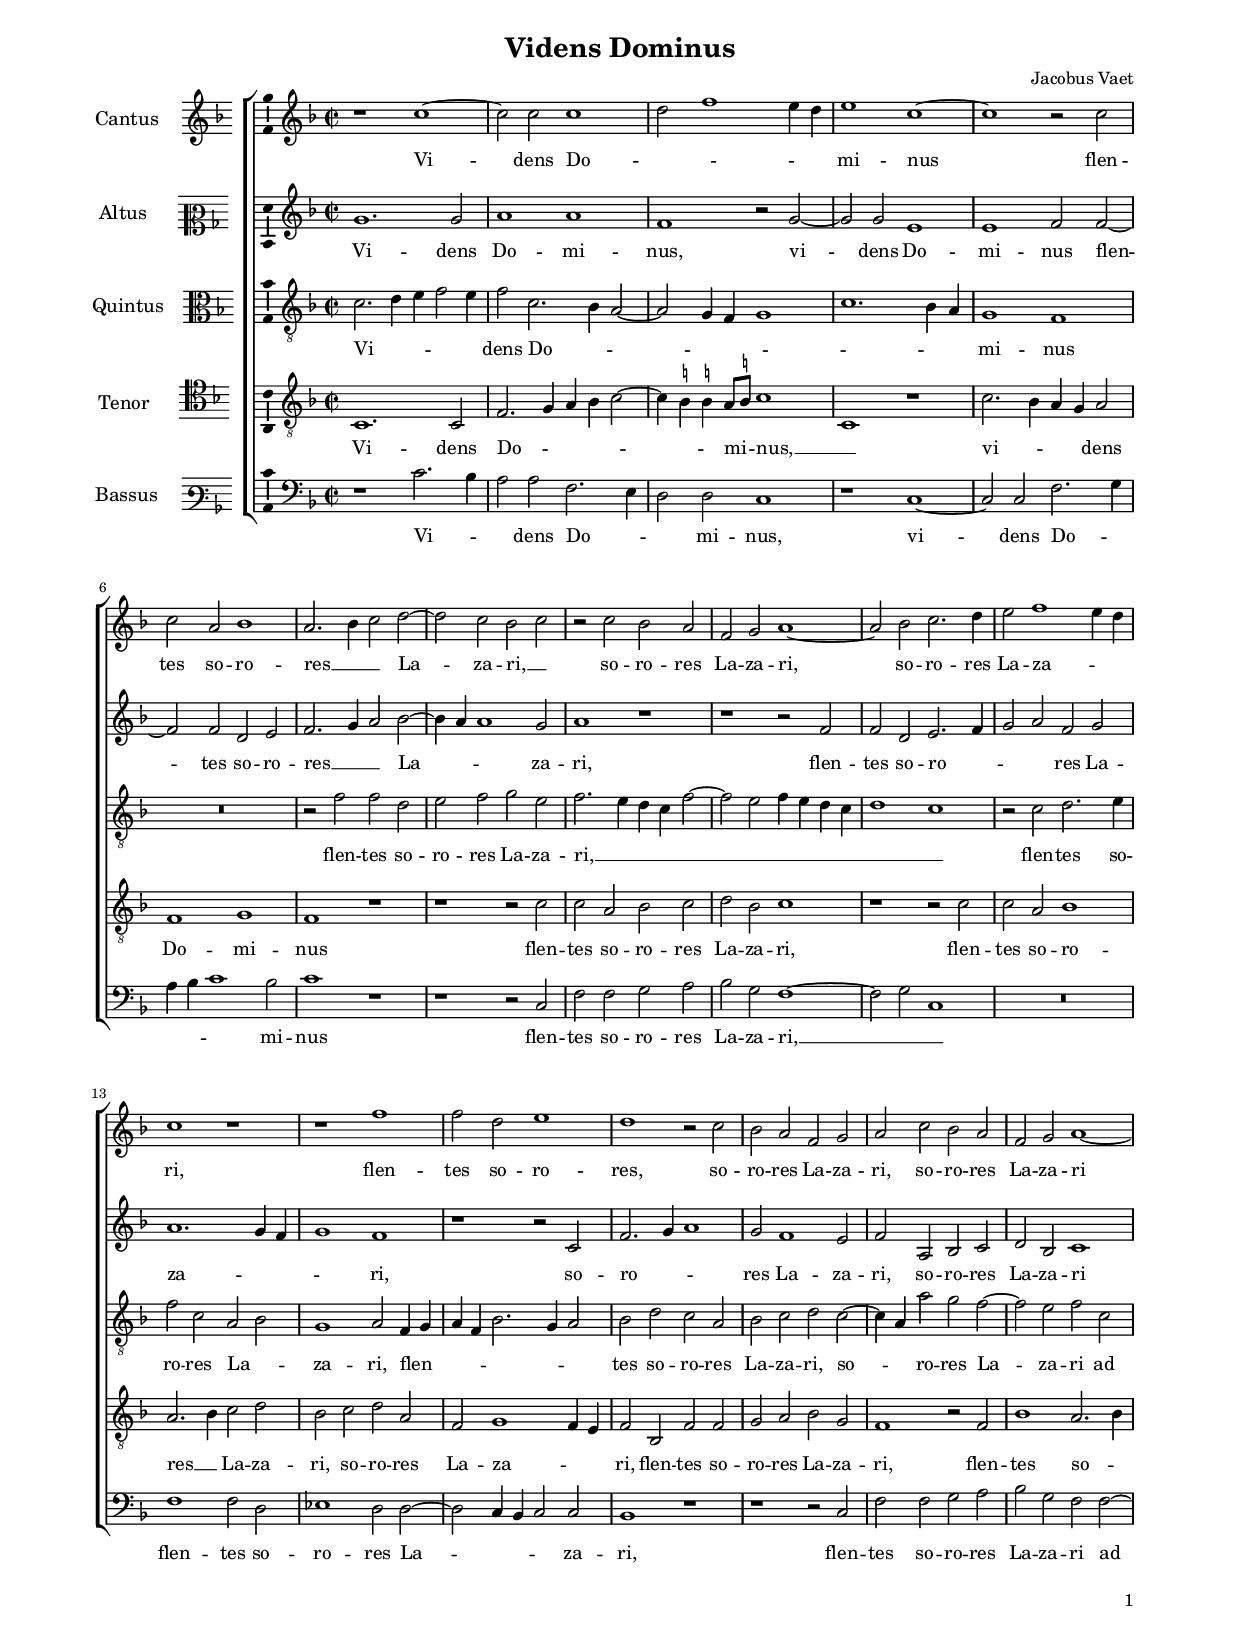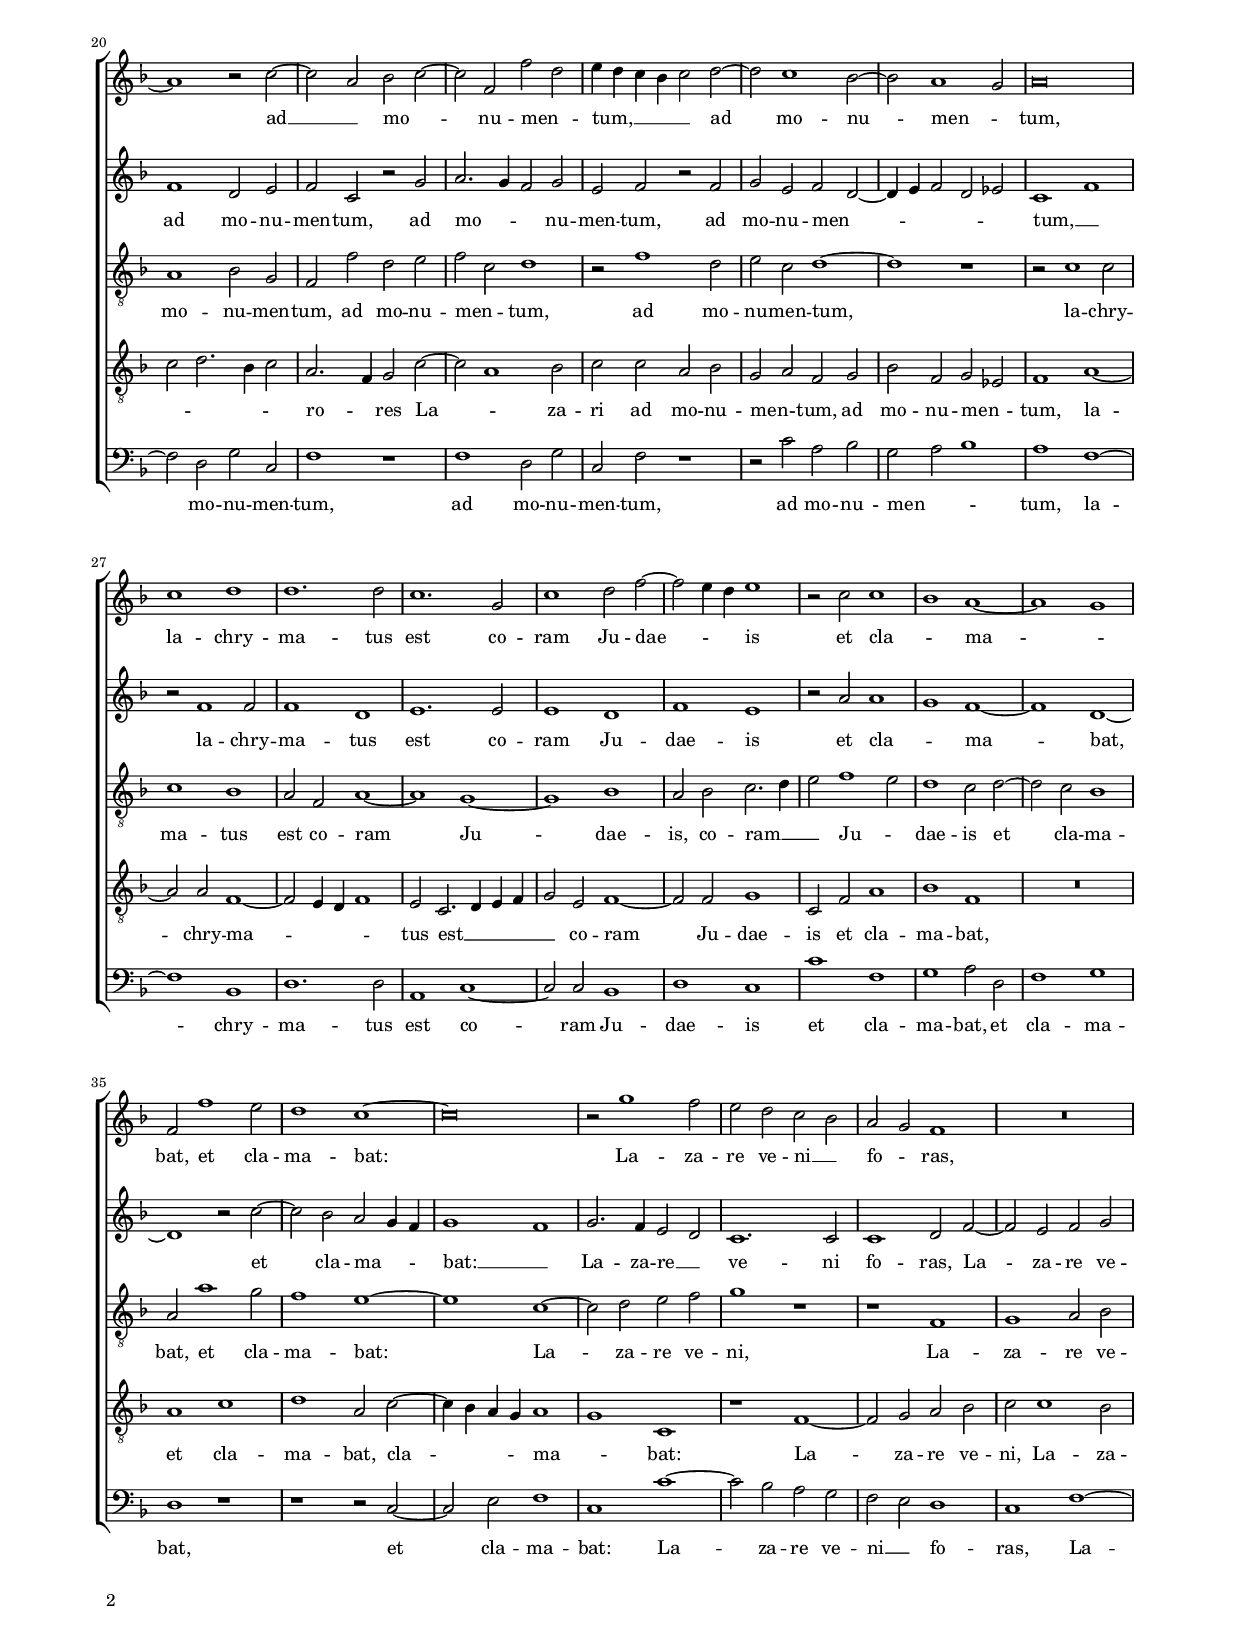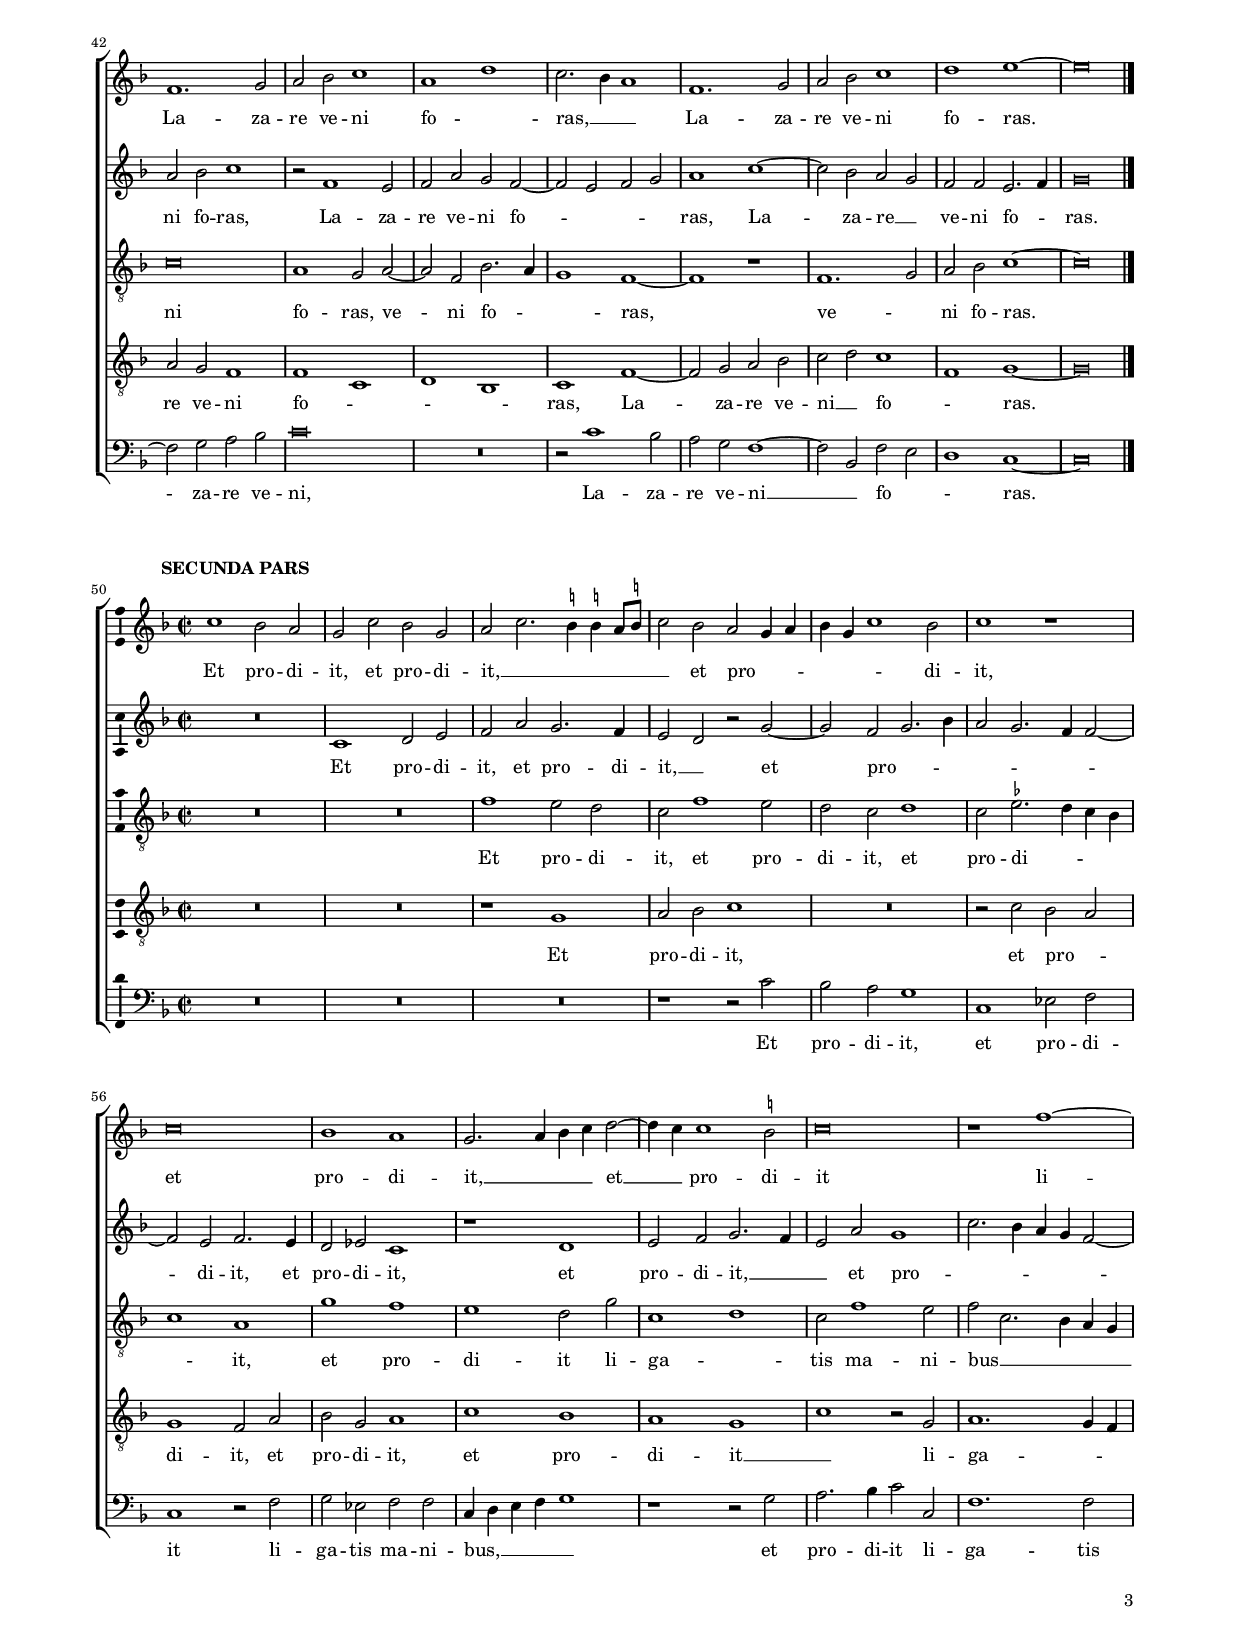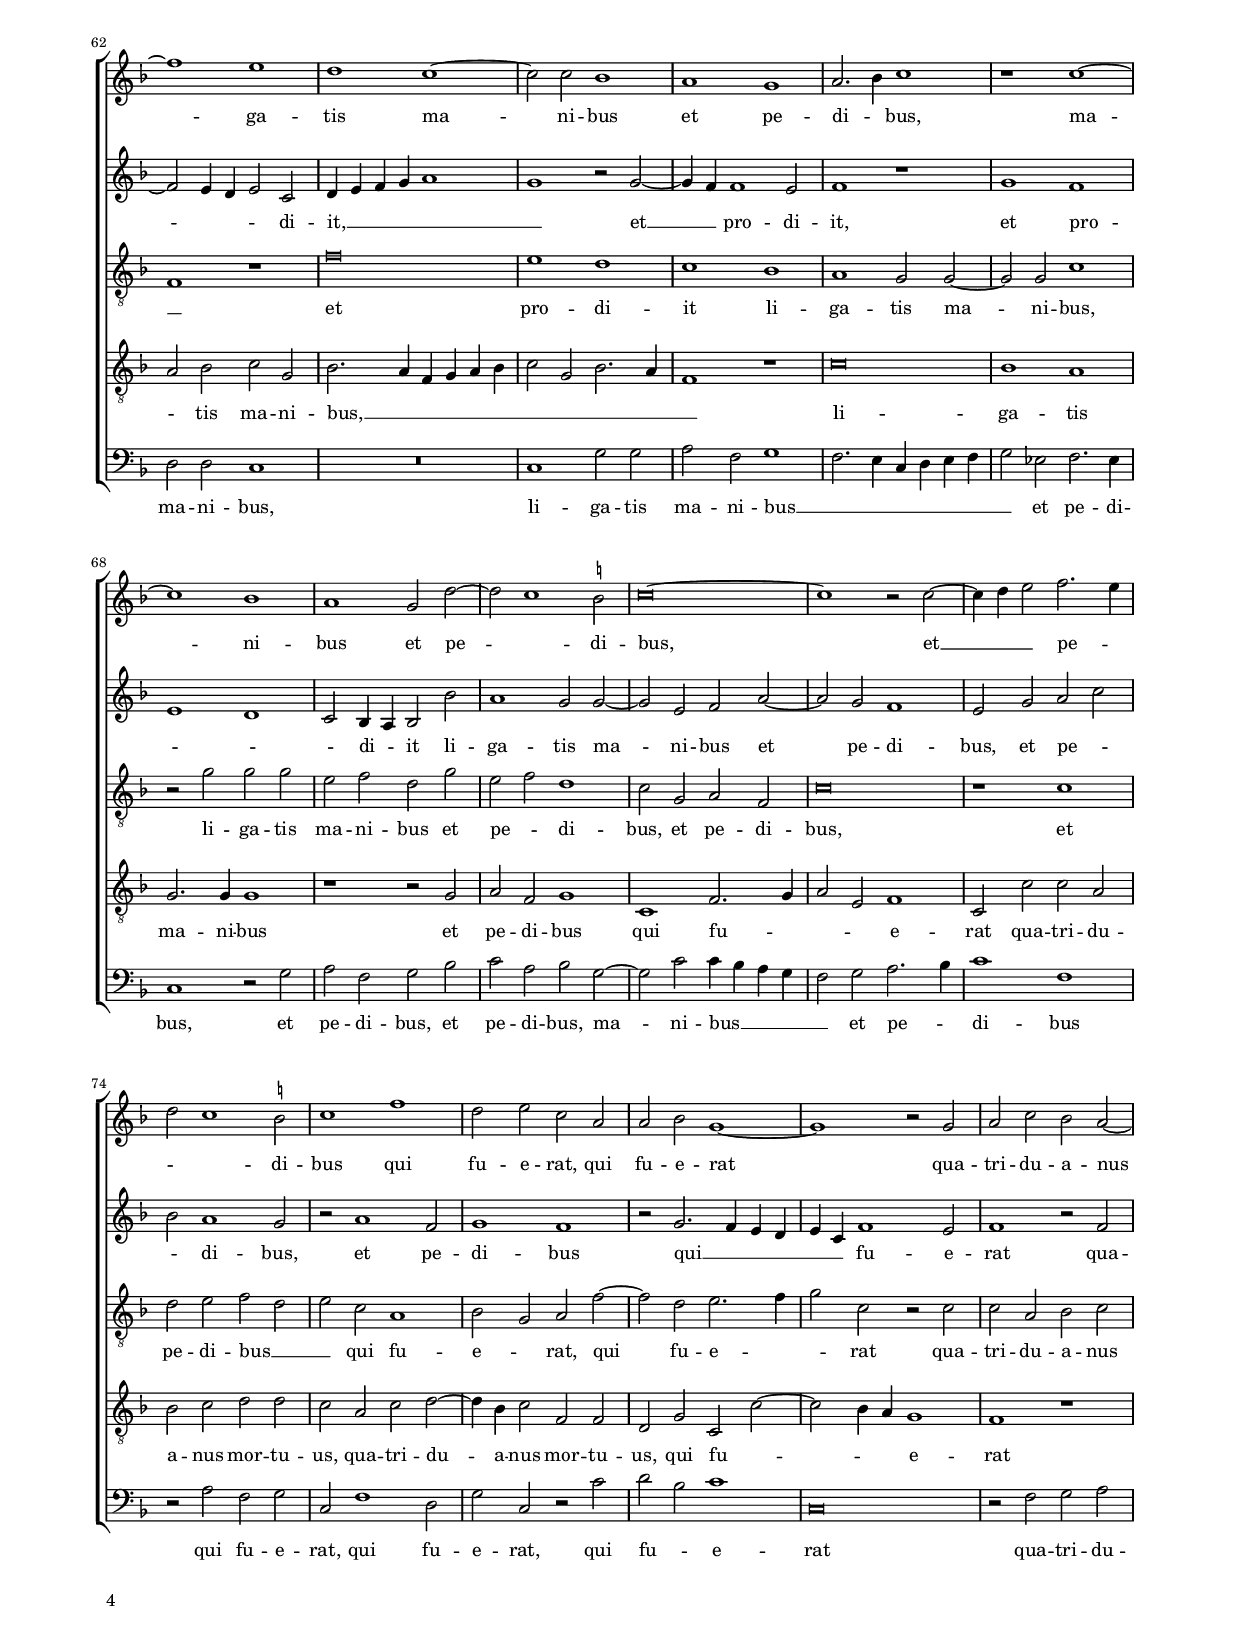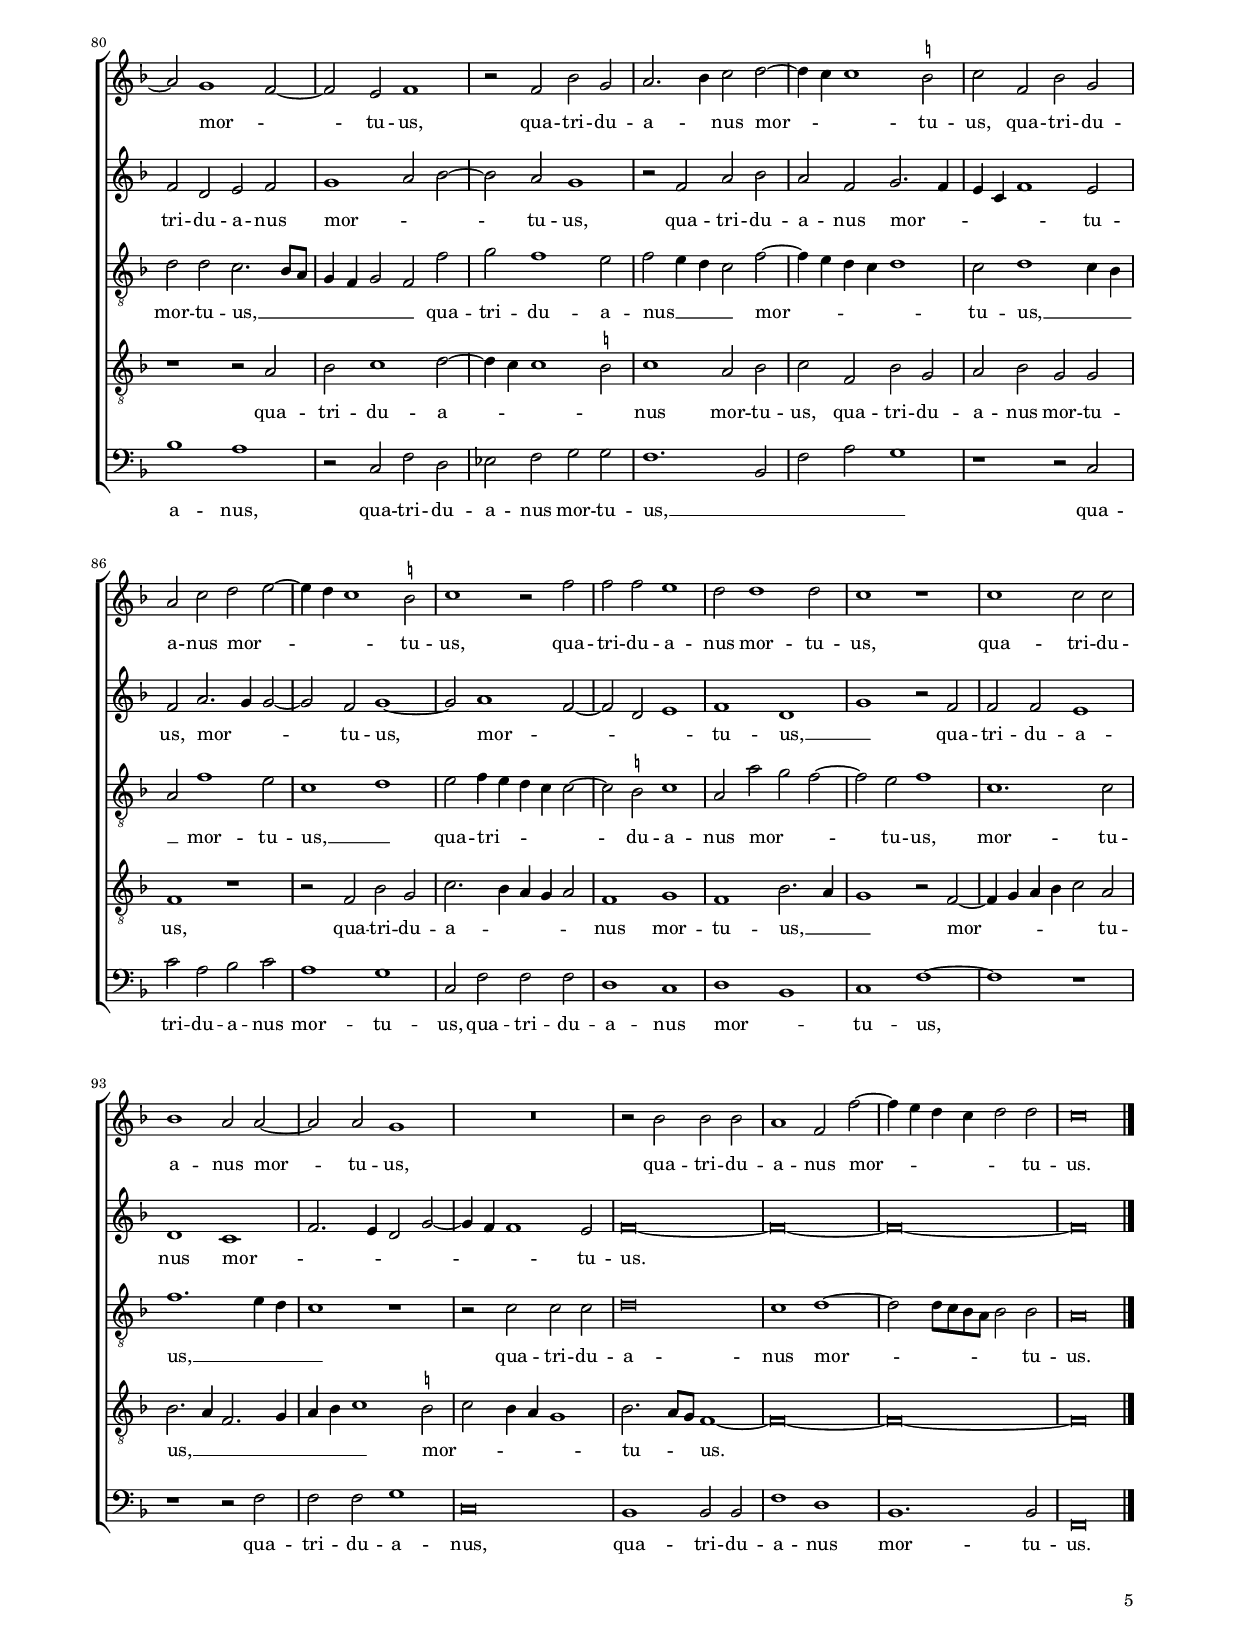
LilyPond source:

\header
{
  title="Videns Dominus"
  composer="Jacobus Vaet"
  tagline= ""
}

\version "2.24.3"
\language deutsch
#(set-global-staff-size 15)
% #(set-default-paper-size "letter")
#(ly:set-option 'point-and-click #f)

	
	ficta = { \once \set suggestAccidentals = ##t }
	
	forget = #(define-music-function (music) (ly:music?) #{
		\accidentalStyle forget
		$music
		\accidentalStyle default
		#})
	

\paper
	{
	top-margin = 1.8 \cm
	bottom-margin = 1.2 \cm
	left-margin = 1.8 \cm
	right-margin = 1.8 \cm
	ragged-bottom = ##f
	ragged-last-bottom = ##t
	print-page-number = ##f
	score-system-spacing = #'((basic-distance . 16) (minimum-distance . 14) (padding . 5) (strechability . 150))
	system-system-spacing = #'((basic-distance . 16) (minimum-distance . 14) (padding . 5) (strechability . 150))
	oddFooterMarkup=\markup   \fill-line { "" \fromproperty #'page:page-number-string }
	evenFooterMarkup=\markup  \fill-line { \fromproperty #'page:page-number-string "" }
	last-bottom-spacing = #'((basic-distance . 12) (minimum-distance . 7) (padding . 4))
%	systems-per-page = 3
%	page-count = 5
%	min-systems-per-page = 3
	}

global = {
	\key f \major
	\time 2/2 \set Score.measureLength = #(ly:make-moment 2/1)
	\set Score.tempoHideNote = ##t
	\tempo 2 = 90
	\skip 1*2*49 \bar "|."
	}
	

incipitcantus = \markup { \score {
	{
	\set Staff.instrumentName = \markup { \fontsize #1 "Cantus" }
	\key f \major
	\clef violin
	s4 \bar ""
	}
	\layout  {
	raggedright = ##t
	indent = 1.8 \cm
	line-width = 2.5 \cm
	\context { \Staff \remove Time_signature_engraver }
	\override Staff.Clef.Y-extent = #'(0 . 0)
	}} \hspace #1 }
	  
	  
incipitaltus = \markup { \score {
	{
	\set Staff.instrumentName = \markup { \fontsize #1 "Altus" }
	\key f \major
	\clef mezzosoprano
	s4 \bar ""
	}
	\layout  {
	raggedright = ##t
	indent = 1.8 \cm
	line-width = 2.5 \cm
	\context { \Staff \remove Time_signature_engraver }
	\override Staff.Clef.Y-extent = #'(0 . 0)
	}} \hspace #1 }
	  
	  
incipitquintus = \markup { \score {
	{
	\set Staff.instrumentName = \markup { \fontsize #1 "Quintus" }
	\key f \major
	\clef alto
	s4 \bar ""
	}
	\layout  {
	raggedright = ##t
	indent = 1.8 \cm
	line-width = 2.5 \cm
	\context { \Staff \remove Time_signature_engraver }
	\override Staff.Clef.Y-extent = #'(0 . 0)
	}} \hspace #1 }
 

incipittenor = \markup { \score {
	{
	\set Staff.instrumentName = \markup { \fontsize #1 "Tenor" }
	\key f \major
	\clef tenor
	s4 \bar ""
	}
	\layout  {
	raggedright = ##t
	indent = 1.8 \cm
	line-width = 2.5 \cm
	\context { \Staff \remove Time_signature_engraver }
	\override Staff.Clef.Y-extent = #'(0 . 0)
	}} \hspace #1 }
	 
	  
incipitbassus = \markup { \score {
	{
	\set Staff.instrumentName = \markup { \fontsize #1 "Bassus" }
	\key f \major
	\clef varbaritone
	s4 \bar ""
	}
	\layout  {
	raggedright = ##t
	indent = 1.8 \cm
	line-width = 2.5 \cm
	\context { \Staff \remove Time_signature_engraver }
	\override Staff.Clef.Y-extent = #'(0 . 0)
	}} \hspace #1 }


cantus =  \relative c''
	{
	r1 c~
	c2 c c1
	d2 f1 e4 d
	e1 c~
%5
	c1 r2 c | \break
	c2 a b1
	a2. b4 c2 d~
	d2 c b c
	r2 c b a
%10
	f2 g a1~ |
	a2 b c2. d4
	e2 f1 e4 d \break \noPageBreak
	c1 r
	r1 f
%15
	f2 d e1 |
	d1 r2 c
	b2 a f g
	a2 c b a
	f2 g a1~ \pageBreak
%20
	a1 r2 c~ |
	c2 a b c~
	c2 f, f' d
	e4 d c b c2 d~ 
	d2 c1 b2~
%25
	b2 a1 g2 |
	a\breve \break
	c1 d
	d1. d2
	c1. g2
%30
	c1 d2 f~ |
	f2 e4 d e1
	r2 c c1
	b1 a~
	a1 g \break
%35
	f2 f'1 e2 |
	d1 c~
	c\breve
	r2 g'1 f2
	e2 d c b
%40
	a2 g f1 |
	R\breve \pageBreak
	f1. g2
	a2 b c1
	a1 d
%45
	c2. b4 a1 |
	f1. g2
	a2 b c1
	d1 e~
	e\breve |
	}


altus =  \relative c'
	{
	g'1. g2
	a1 a
	f1 r2 g~
	g2 g e1
%5
	e1 f2 f~ |
	f2 f d e
	f2. g4 a2 b~
	b4 a a1 g2
	a1 r
%10
	r1 r2 f |
	f2 d e2. f4
	g2 a f g
	a1. g4 f
	g1 f
%15
	r1 r2 c |
	f2. g4 a1
	g2 f1 e2
	f2 a, b c
	d2 b c1
%20
	f1 d2 e |
	f2 c r g'
	a2. g4 f2 g
	e2 f r f
	g2 e f d~
%25
	d4 e f2 d es |
	c1 f
	r2 f1 f2
	f1 d
	e1. e2
%30
	e1 d |
	f1 e
	r2 a a1
	g1 f~
	f1 d~
%35
	d1 r2 c'~ |
	c2 b a g4 f
	g1 f
	g2. f4 e2 d
	c1. c2
%40
	c1 d2 f~ |
	f2 e f g
	a2 b c1
	r2 f,1 e2
	f2 a g f~
%45
	f2 e f g |
	a1 c~
	c2 b a g
	f2 f e2. f4
	g\breve |
	}


quintus =  \relative c'
	{
	c2. d4 e4 f2 e4
	f2 c2. b4 a2~
	a2 g4 f g1
	c1. b4 a
%5
	g1 f |
	R\breve
	r2 f' f d
	e2 f g e
	f2. e4 d c f2~
%10
	f2 e f4 e d c |
	d1 c
	r2 c d2. e4
	f2 c a b
	g1 a2 f4 g
%15
	a4 f b2. g4 a2 |
	b2 d c a
	b2 c d c~
	c4 a a'2 g f~
	f2 e f c
%20
	a1 b2 g |
	f2 f' d e
	f2 c d1
	r2 f1 d2
	e2 c d1~
%25
	d1 r |
	r2 c1 c2
	c1 b
	a2 f a1~
	a1 g~
%30
	g1 b |
	a2 b c2. d4
	e2 f1 e2
	d1 c2 d~
	d2 c b1
%35
	a2 a'1 g2 |
	f1 e~
	e1 c~
	c2 d e f
	g1 r
%40
	r1 f, |
	g1 a2 b
	c\breve
	a1 g2 a~
	a2 f b2. a4
%45
	g1 f~ |
	f1 r
	f1. g2
	a2 b c1~
	c\breve |
	}


tenor  =  \relative c'
	{
	c,1. c2
	f2. g4 a b c2~
	c4 \ficta h \ficta h! a8 \ficta h! c1
	c,1 r
%5
	c'2. b4 a g a2 |
	f1 g
	f1 r
	r1 r2 c'
	c2 a b c
%10
	d2 b c1 |
	r1 r2 c
	c2 a b1
	a2. b4 c2 d
	b2 c d a
%15
	f2 g1 f4 e |
	f2 b, f' f
	g2 a b g
	f1 r2 f
	b1 a2. b4
%20
	c2 d2. b4 c2 |
	a2. f4 g2 c~
	c2 a1 b2
	c2 c a b
	g2 a f g
%25
	b2 f g es |
	f1 a~
	a2 a f1~
	f2 e4 d f1
	e2 c2. d4 e f
%30
	g2 e f1~ |
	f2 f g1
	c,2 f a1
	b1 f
	R\breve
%35
	a1 c |
	d1 a2 c~
	c4 b a g a1
	g1 c,
	r1 f~
%40
	f2 g a b |
	c2 c1 b2
	a2 g f1
	f1 c
	d1 b
%45
	c1 f~ |
	f2 g a b
	c2 d c1
	f, g~
	g\breve |
	}


bassus  =  \relative c
	{
	r1 c'2. b4
	a2 a f2. e4
	d2 d c1
	r1 c~
%5
	c2 c f2. g4 |
	a4 b c1 b2
	c1 r
	r1 r2 c,
	f2 f g a
%10
	b2 g f1~ |
	f2 g c,1
	R\breve
	f1 f2 d
	es1 d2 d~
%15
	d2 c4 b c2 c |
	b1 r
	r1 r2 c
	f2 f g a
	b2 g f f~
%20
	f2 d g c, |
	f1 r
	f1 d2 g
	c,2 f r1
	r2 c' a b
%25
	g2 a b1 |
	a1 f~
	f1 b,
	d1. d2
	a1 c~
%30
	c2 c b1 |
	d1 c
	c'1 f,
	g1 a2 d,
	f1 g
%35
	d1 r |
	r1 r2 c~
	c2 e f1
	c1 c'~
	c2 b a g
%40
	f2 e d1 |
	c1 f~
	f2 g a b
	c\breve
	R\breve
%45
	r2 c1 b2 |
	a2 g f1~
	f2 b, f' e
	d1 c~
	c\breve |
	}


lyricscantus = \lyricmode {
	Vi -- dens Do -- _ _ _ _ mi -- nus flen -- tes so -- ro -- res __ _ _ La -- za -- ri, __ _
	so -- ro -- res La -- za -- ri,
	so -- ro -- res La -- za -- _ _ ri,
	flen -- tes so -- ro -- res,
	so -- ro -- res La -- za -- ri,
	so -- ro -- res La -- za -- ri
	ad __ _ mo -- _ nu -- men -- _ tum, __ _ _ _ _
	ad mo -- nu -- men -- _ tum,
	la -- chry -- ma -- tus est co -- ram Ju -- dae -- _ _ is
	et cla -- _ ma -- _ bat,
	et cla -- ma -- bat:
	La -- za -- re ve -- ni __ _ fo -- _ ras,
	La -- za -- re ve -- ni fo -- _ ras, __ _ _
	La -- za -- re ve -- ni fo -- ras.
	}


lyricsaltus = \lyricmode {
	Vi -- dens Do -- mi -- nus,
	vi -- dens Do -- mi -- nus flen -- tes so -- ro -- res __ _ _ La -- _ _ za -- ri,
	flen -- tes so -- ro -- _ _ _ res La -- za -- _ _ _ ri,
	so -- ro -- _ _ res La -- za -- ri,
	so -- ro -- res La -- za -- ri
	ad mo -- nu -- men -- tum,
	ad mo -- _ _ nu -- men -- tum,
	ad mo -- nu -- men -- _ _ _ _ _ tum, __ _
	la -- chry -- ma -- tus est co -- ram Ju -- dae -- is
	et cla -- _ ma -- bat,
	et cla -- ma -- _ _ bat: __ _
	La -- za -- re __ _ ve -- ni fo -- ras,
	La -- za -- re ve -- ni fo -- ras,
	La -- za -- re ve -- ni fo -- _ _ _ ras,
	La -- za -- re __ _ ve -- ni fo -- _ ras.
	}


lyricsquintus = \lyricmode {
	Vi -- _ _ _ _ dens Do -- _ _ _ _ _ _ _ _ mi -- nus
	flen -- tes so -- ro -- res La -- za -- ri, __ _ _ _ _ _ _ _ _ _ _ _
	flen -- tes so -- ro -- res La -- _ za -- ri,
	flen -- _ _ _ _ _ _ tes so -- ro -- res La -- za -- ri,
	so -- _ ro -- res La -- za -- ri
	ad mo -- nu -- men -- tum,
	ad mo -- nu -- men -- _ tum,
	ad mo -- nu -- men -- tum,
	la -- chry -- ma -- tus est co -- ram Ju -- dae -- is,
	co -- ram __ _ _ Ju -- _ dae -- is
	et cla -- ma -- bat,
	et cla -- ma -- bat:
	La -- za -- re ve -- ni,
	La -- za -- re ve -- ni fo -- ras,
	ve -- ni fo -- _ _ ras,
	ve -- _ ni fo -- ras.
	}


lyricstenor = \lyricmode {
	Vi -- dens Do -- _ _ _ _ _ _ mi -- _ nus, __ _ 
	vi -- _ _ _ dens Do -- mi -- nus
	flen -- tes so -- ro -- res La -- za -- ri,
	flen -- tes so -- ro -- res __ _ La -- za -- ri,
	so -- ro -- res La -- za -- _ _ ri,
	flen -- tes so -- ro -- res La -- za -- ri,
	flen -- tes so -- _ _ _ _ _ ro -- _ res La -- _ za -- ri
	ad mo -- nu -- men -- _ tum,
	ad mo -- nu -- men -- _ tum,
	la -- chry -- ma -- _ _ _ tus est __ _ _ _ _ co -- ram Ju -- dae -- is
	et cla -- ma -- bat,
	et cla -- ma -- bat,
	cla -- _ _ _ ma -- _ bat:
	La -- za -- re ve -- ni,
	La -- za -- re ve -- ni fo -- _ _ _ ras,
	La -- za -- re ve -- ni __ _ fo -- _ ras.
	}


lyricsbassus = \lyricmode {
	Vi -- _ _ dens Do -- _ _ mi -- nus,
	vi -- dens Do -- _ _ _ _ mi -- nus
	flen -- tes so -- ro -- res La -- za -- ri, __ _ _
	flen -- tes so -- ro -- res La -- _ _ _ za -- ri,
	flen -- tes so -- ro -- res La -- za -- ri
	ad mo -- nu -- men -- tum,
	ad mo -- nu -- men -- tum,
	ad mo -- nu -- men -- _ _ tum,
	la -- chry -- ma -- tus est co -- ram Ju -- dae -- is
	et cla -- ma -- bat,
	et cla -- ma -- bat,
	et cla -- ma -- bat:
	La -- za -- re ve -- ni __ _ fo -- ras,
	La -- za -- re ve -- ni,
	La -- za -- re ve -- ni __ _ fo -- _ _ ras.
	}


\score
{
	\transpose c c {
	\new ChoirStaff \with { \override StaffGrouper.staff-staff-spacing.basic-distance = #12 }
	<<

	\new Staff << \global
	\new Voice="v1" {
		\set Staff.instrumentName=\incipitcantus
		\set Staff.midiInstrument = "reed organ"
		\clef violin
		\cantus }
	\new Lyrics \lyricsto "v1" {\lyricscantus }
	>>


	\new Staff << \global
	\new Voice="v2" {
		\set Staff.instrumentName=\incipitaltus
		\set Staff.midiInstrument = "reed organ"
		\clef violin % "G_8"
		\altus}
	\new Lyrics \lyricsto "v2" {\lyricsaltus }
	>>


	\new Staff << \global
	\new Voice="v5" {
		\set Staff.instrumentName=\incipitquintus
		\set Staff.midiInstrument = "reed organ"
		\clef "G_8"
		\quintus}
	\new Lyrics \lyricsto "v5" {\lyricsquintus }
	>>
	

	\new Staff << \global
	\new Voice="v3" {
		\set Staff.instrumentName=\incipittenor
		\set Staff.midiInstrument = "reed organ"
		\clef "G_8"
		\tenor }
	\new Lyrics \lyricsto "v3" {\lyricstenor }
	>>


	\new Staff << \global
	\new Voice="v4" {
		\set Staff.instrumentName=\incipitbassus
		\set Staff.midiInstrument = "reed organ"
		\clef bass
		\bassus }
	\new Lyrics \lyricsto "v4" {\lyricsbassus}
	>>

	>>
	} % transpose

	\layout
	{
	indent = 2.5 \cm
	\context { \Lyrics \override VerticalAxisGroup.nonstaff-relatedstaff-spacing.padding = #1.4 }
%	\context { \Lyrics \override LyricText.font-size = #1 }
	\context { \Staff \consists Ambitus_engraver }
	\context { \Score \override BarNumber.padding = #2 }
	\context { \Voice \override NoteHead.style = #'baroque }
	}


\midi
	{
	}

}

%%%%%%%%%%%%%%%%%%%%  SECUNDA PARS %%%%%%%%%%%%%%%%%%%%


global = {
	\key f \major
	\time 2/2 \set Score.measureLength = #(ly:make-moment 2/1)
	\set Score.tempoHideNote = ##t
	\tempo 2 = 90
	\set Score.currentBarNumber = #50
	\skip 1*2*50 \bar "|."
	}


cantus =  \relative c''
	{
	c1 b2 a	
	g2 c b g
	a2 c2. \ficta h4 \ficta h! a8 \ficta h!
	c2 b a g4 a
%5
	b4 g c1 b2 |
	c1 r \break
	c\breve
	b1 a
	g2. a4 b c d2~
%10
	d4 c c1 \ficta h2 |
	c\breve
	r1 f~ \pageBreak
	f1 e
	d1 c~
%15
	c2 c b1 |
	a1 g
	a2. b4 c1
	r1 c~ \break
	c1 b
%20
	a1 g2 d'~ |
	d2 c1 \ficta h2
	c\breve~
	c1 r2 c~
	c4 d e2 f2. e4 \break
%25
	d2 c1 \ficta h2 |
	c1 f
	d2 e c a
	a2 b g1~
	g1 r2 g
%30
	a2 c b a~ | \pageBreak
	a2 g1 f2~
	f2 e f1
	r2 f b g
	a2. b4 c2 d~
%35
	d4 c c1 \ficta h2 |
	c2 f, b g \break
	a2 c d e~
	e4 d c1 \ficta h2
	c1 r2 f
%40
	f2 f e1 |
	d2 d1 d2
	c1 r
	c1 c2 c \break
	b1 a2 a~
%45
	a2 a g1 |
	R\breve
	r2 b b b
	a1 f2 f'~
	f4 e d c d2 d
%50
	c\breve |
	}


altus =  \relative c'
	{
	R\breve
	c1 d2 e
	f2 a g2. f4
	e2 d r g~
%5
	g2 f g2. b4 |
	a2 g2. f4 f2~
	f2 e f2. e4
	d2 es c1
	r1 d
%10
	e2 f g2. f4 |
	e2 a g1
	c2. b4 a g f2~
	f2 e4 d e2 c
	d4 e f g a1
%15
	g1 r2 g~ |
	g4 f f1 e2
	f1 r
	g1 f
	e1 d
%20
	c2 b4 a b2 b' |
	a1 g2 g~
	g2 e f a~
	a2 g f1
	e2 g a c
%25
	b2 a1 g2 |
	r2 a1 f2
	g1 f
	r2 g2. f4 e d
	e4 c f1 e2
%30
	f1 r2 f |
	f2 d e f
	g1 a2 b~
	b2 a g1
	r2 f a b
%35
	a2 f g2. f4 |
	e4 c f1 e2
	f2 a2. g4 g2~
	g2 f g1~
	g2 a1 f2~
%40
	f2 d e1 |
	f1 d
	g1 r2 f
	f2 f e1
	d1 c
%45
	f2. e4 d2 g~ |
	g4 f f1 e2
	f\breve~
	f\breve~
	f\breve~
%50
	f\breve |
	}


quintus =  \relative c'
	{
	R\breve
	R\breve
	f1 e2 d
	c2 f1 e2
%5
	d2 c d1 |
	c2 \ficta es2. d4 c b
	c1 a
	g'1 f
	e1 d2 g
%10
	c,1 d |
	c2 f1 e2
	f2 c2. b4 a g
	f1 r
	f'\breve
%15
	e1 d |
	c1 b
	a1 g2 g~
	g2 g c1
	r2 g' g g
%20
	e2 f d g |
	e2 f d1
	c2 g a f
	c'\breve
	r1 c
%25
	d2 e f d |
	e2 c a1
	b2 g a f'~
	f2 d e2. f4
	g2 c, r c
%30
	c2 a b c |
	d2 d c2. b8 a
	g4 f g2 f f'
	g2 f1 e2
	f2 e4 d c2 f~
%35
	f4 e d c d1 |
	c2 d1 c4 b
	a2 f'1 e2
	c1 d
	e2 f4 e d c c2~
%40
	c2 \ficta h c1 |
	a2 a' g f~
	f2 e f1
	c1. c2
	f1. e4 d
%45
	c1 r |
	r2 c c c
	d\breve
	c1 d~
	d2 d8 c b a b2 b
%50
	a\breve |
	}


tenor  =  \relative c'
	{
	R\breve	
	R\breve
	r1 g
	a2 b c1
%5
	R\breve |
	r2 c b a
	g1 f2 a
	b2 g a1
	c1 b
%10
	a1 g |
	c1 r2 g
	a1. g4 f
	a2 b c g
	b2. a4 f g a b
%15
	c2 g b2. a4 |
	f1 r
	c'\breve
	b1 a
	g2. g4 g1
%20
	r1 r2 g |
	a2 f g1
	c,1 f2. g4
	a2 e f1
	c2 c' c a
%25
	b2 c d d |
	c2 a c d~
	d4 b c2 f, f
	d2 g c, c'~
	c2 b4 a g1
%30
	f1 r |
	r1 r2 a
	b2 c1 d2~
	d4 c c1 \ficta h2
	c1 a2 b
%35
	c2 f, b g |
	a2 b g g
	f1 r
	r2 f b g
	c2. b4 a g a2
%40
	f1 g |
	f1 b2. a4
	g1 r2 f~
	f4 g a b c2 a
	b2. a4 f2. g4
%45
	a4 b c1 \ficta h2 |
	c2 b4 a g1
	b2. a8 g f1~
	f\breve~
	f\breve~
%50
	f\breve |		
	}


bassus  =  \relative c
	{
	R\breve
	R\breve
	R\breve
	r1 r2 c'
%5
	b2 a g1 |
	c,1 es2 f
	c1 r2 f
	g2 es f f
	c4 d e f g1
%10
	r1 r2 g |
	a2. b4 c2 c,
	f1. f2
	d2 d c1
	R\breve
%15
	c1 g'2 g |
	a2 f g1
	f2. e4 c d e f
	g2 es f2. es4
	c1 r2 g'
%20
	a2 f g b |
	c2 a b g~
	g2 c c4 b a g
	f2 g a2. b4
	c1 f,
%25
	r2 a f g |
	c,2 f1 d2
	g2 c, r c'
	d2 b c1
	c,\breve
%30
	r2 f g a |
	b1 a
	r2 c, f d
	es2 f g g
	f1. b,2
%35
	f'2 a g1 |
	r1 r2 c,
	c'2 a b c
	a1 g
	c,2 f f f
%40
	d1 c |
	d1 b
	c1 f~
	f1 r
	r1 r2 f
%45
	f2 f g1 |
	c,\breve
	b1 b2 b
	f'1 d
	b1. b2
%50
	f\breve |
	}


lyricscantus = \lyricmode {
	Et pro -- di -- it,
	et pro -- di -- it, __ _ _ _ _ _ _
	et pro -- _ _ _ _ _ di -- it,
	et pro -- di -- it, __ _ _ _ 
	et __ _ pro -- di -- it
	li -- ga -- tis ma -- ni -- bus et pe -- di -- _ bus,
	ma -- ni -- bus et pe -- _ di -- bus,
	et __ _ _ pe -- _ _ _ di -- bus
	qui fu -- e -- rat,
	qui fu -- e -- rat
	qua -- tri -- du -- a -- nus mor -- _ tu -- us,
	qua -- tri -- du -- a -- _ nus mor -- _ _ tu -- us,
	qua -- tri -- du -- a -- nus mor -- _ _ _ tu -- us,
	qua -- tri -- du -- a -- nus mor -- tu -- us,
	qua -- tri -- du -- a -- nus mor -- tu -- us,
	qua -- tri -- du -- a -- nus mor -- _ _ _ _ tu -- us.
	}


lyricsaltus = \lyricmode {
	Et pro -- di -- it,
	et pro -- di -- it, __ _
	et pro -- _ _ _ _ _ _ di -- it,
	et pro -- di -- it,
	et pro -- di -- it, __ _ _ 
	et pro -- _ _ _ _ _ _ _ _ di -- it, __ _ _ _ _ _
	et __ _ pro -- di -- it,
	et pro -- _ _ _ di -- _ it
	li -- ga -- tis ma -- ni -- bus et pe -- di -- bus,
	et pe -- _ _ di -- bus,
	et pe -- di -- bus
	qui __ _ _ _ _ _ fu -- e -- rat
	qua -- tri -- du -- a -- nus mor -- _ _ tu -- us,
	qua -- tri -- du -- a -- nus mor -- _ _ _ _ tu -- us,
	mor -- _ _ tu -- us,
	mor -- _ _ _ tu -- us, __ _
	qua -- tri -- du -- a -- nus mor -- _ _ _ _ _ _ tu -- us.
	}


lyricsquintus = \lyricmode {
	Et pro -- di -- it,
	et pro -- di -- it,
	et pro -- di -- _ _ _ _ it,
	et pro -- di -- it
	li -- ga -- _ tis ma -- ni -- bus __ _ _ _ _ _ 
	et pro -- di -- it
	li -- ga -- tis ma -- ni -- bus,
	li -- ga -- tis ma -- ni -- bus et pe -- _ di -- bus,
	et pe -- di -- bus,
	et pe -- di -- bus __ _ _ 
	qui fu -- e -- _ rat,
	qui fu -- e -- _ _ rat
	qua -- tri -- du -- a -- nus mor -- tu -- us, __ _ _ _ _ _ _
	qua -- tri -- du -- a -- nus __ _ _ _ mor -- _ _ _ _ tu -- us, __ _ _ _
	mor -- tu -- us, __ _
	qua -- tri -- _ _ _ _ du -- a -- nus mor -- _ _ tu -- us,
	mor -- tu -- us, __ _ _ _
	qua -- tri -- du -- a -- nus mor -- _ _ _ _ _ tu -- us.
	}


lyricstenor = \lyricmode {
	Et pro -- di -- it,
	et pro -- _ di -- it,
	et pro -- di -- it,
	et pro -- di -- it __ _
	li -- ga -- _ _ _ tis ma -- ni -- bus, __ _ _ _ _ _ _ _ _ _ _ 
	li -- ga -- tis ma -- ni -- bus et pe -- di -- bus
	qui fu -- _ _ _ e -- rat
	qua -- tri -- du -- a -- nus mor -- tu -- us,
	qua -- tri -- du -- a -- nus mor -- tu -- us,
	qui fu -- _ _ _ e -- rat
	qua -- tri -- du -- a -- _ _ _ nus mor -- tu -- us,
	qua -- tri -- du -- a -- nus mor -- tu -- us,
	qua -- tri -- du -- a -- _ _ _ _ nus mor -- tu -- us, __ _ _ 
	mor -- _ _ _ _ tu -- us, __ _ _ _ _ _ _
	mor -- _ _ _ _ tu -- _ _ us.
	}


lyricsbassus = \lyricmode {
	Et pro -- di -- it,
	et pro -- di -- it
	li -- ga -- tis ma -- ni -- bus, __ _ _ _ _
	et pro -- di -- it
	li -- ga -- tis ma -- ni -- bus,
	li -- ga -- tis ma -- ni -- bus __ _ _ _ _ _ _ _ et pe -- di -- bus,
	et pe -- di -- bus,
	et pe -- di -- bus,
	ma -- ni -- bus __ _ _ _ _ et pe -- _ di -- bus
	qui fu -- e -- rat,
	qui fu -- e -- rat,
	qui fu -- _ e -- rat
	qua -- tri -- du -- a -- nus,
	qua -- tri -- du -- a -- nus mor -- tu -- us, __ _ _ _ _
	qua -- tri -- du -- a -- nus mor -- tu -- us,
	qua -- tri -- du -- a -- nus mor -- _ tu -- us,
	qua -- tri -- du -- a -- nus,
	qua -- tri -- du -- a -- nus mor -- tu -- us.
	}


\score
	{
	\transpose c c {
	\new ChoirStaff \with { \override StaffGrouper.staff-staff-spacing.basic-distance = #12 }
	<<

	\new Staff <<\global
	\new Voice="v1" {
	  %\set Staff.instrumentName=Cantus
	  %\set Staff.instrumentName=\incipitcantus
		\set Staff.midiInstrument = "reed organ"
		\clef violin
		\cantus }
	\new Lyrics \lyricsto "v1" {\lyricscantus }
	>>


	\new Staff << \global
	\new Voice="v2" {
	  %\set Staff.instrumentName=Altus
	  %\set Staff.instrumentName=\incipitaltus
		\set Staff.midiInstrument = "reed organ"
		\clef violin % "G_8"
		\altus}
	\new Lyrics \lyricsto "v2" {\lyricsaltus }
	>>


	\new Staff << \global
	\new Voice="v5" {
	  %\set Staff.instrumentName=Quintus
	  %\set Staff.instrumentName=\incipitquintus
		\set Staff.midiInstrument = "reed organ"
		\clef "G_8"
		\quintus}
	\new Lyrics \lyricsto "v5" {\lyricsquintus }
	>>
	

	\new Staff <<\global
	\new Voice="v3" {
	  %\set Staff.instrumentName=Tenor
	  %\set Staff.instrumentName=\incipittenor
		\set Staff.midiInstrument = "reed organ"
		\clef "G_8"
		\tenor }
	\new Lyrics \lyricsto "v3" {\lyricstenor }
	>>


	\new Staff <<\global
	\new Voice="v4" {
	  %\set Staff.instrumentName=Bassus
	  %\set Staff.instrumentName=\incipitbassus
		\set Staff.midiInstrument = "reed organ"
		\clef bass
		\bassus }
	\new Lyrics \lyricsto "v4" {\lyricsbassus}
	>>
	
	>>
	} % transpose

	\layout
	{
	indent = 0 \cm
	\context { \Staff \override TimeSignature.break-visibility = #end-of-line-invisible }
	\context { \Lyrics \override VerticalAxisGroup.nonstaff-relatedstaff-spacing.padding = #1.4 }
%	\context { \Lyrics \override LyricText.font-size = #1 }
	\context { \Staff \consists Ambitus_engraver }
	\context { \Score \override BarNumber.padding = #2 }
	\context { \Voice \override NoteHead.style = #'baroque }
	}

	\header { piece = \markup { \raise #2 \hspace #7 \bold "SECUNDA PARS"} }

\midi
	{
	}
	
}

% EOF
